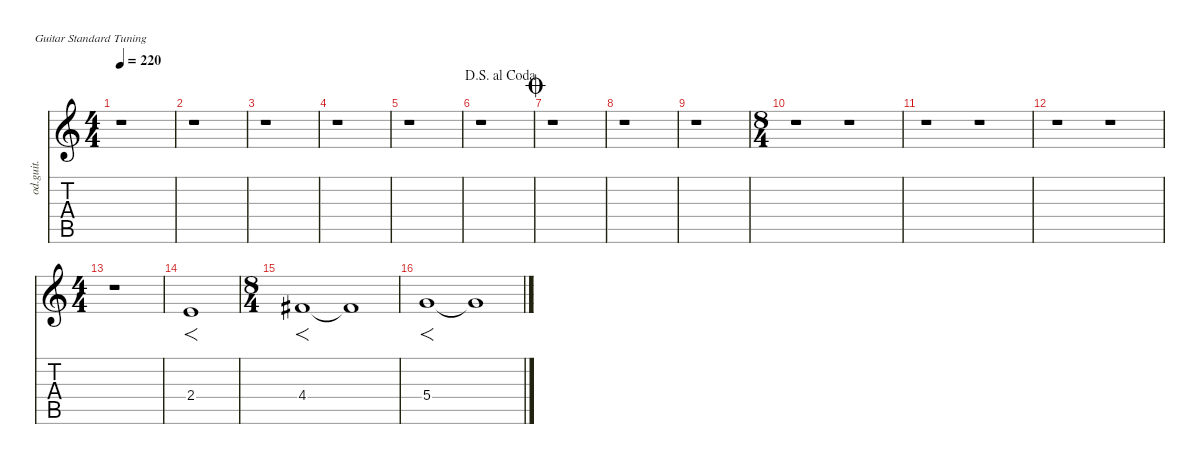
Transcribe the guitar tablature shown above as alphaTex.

\defaultSystemsLayout 4
\hideDynamics
\bracketExtendMode nobrackets
\track ("Guitar 2 (Main Lead)" "od.guit.") {mute instrument overdrivenguitar}
\staff {score tabs}
\tuning (E4 B3 G3 D3 A2 E2)
\ts (4 4)
\tempo 220
\clef g2
\ks c
r.1{dy f} |
r.1 |
r.1 |
r.1 |
r.1 |
\jump dalsegnoalcoda
r.1 |
\jump coda
r.1 |
r.1 |
r.1 |
\ts (8 4)
r.1 r.1 |
r.1 r.1 |
r.1 r.1 |
\ts (4 4)
r.1 |
2.4.1{f} |
\ts (8 4)
4.4{acc #}.1{f} 4.4{t acc #}.1 |
5.4.1{f} 5.4{t}.1
